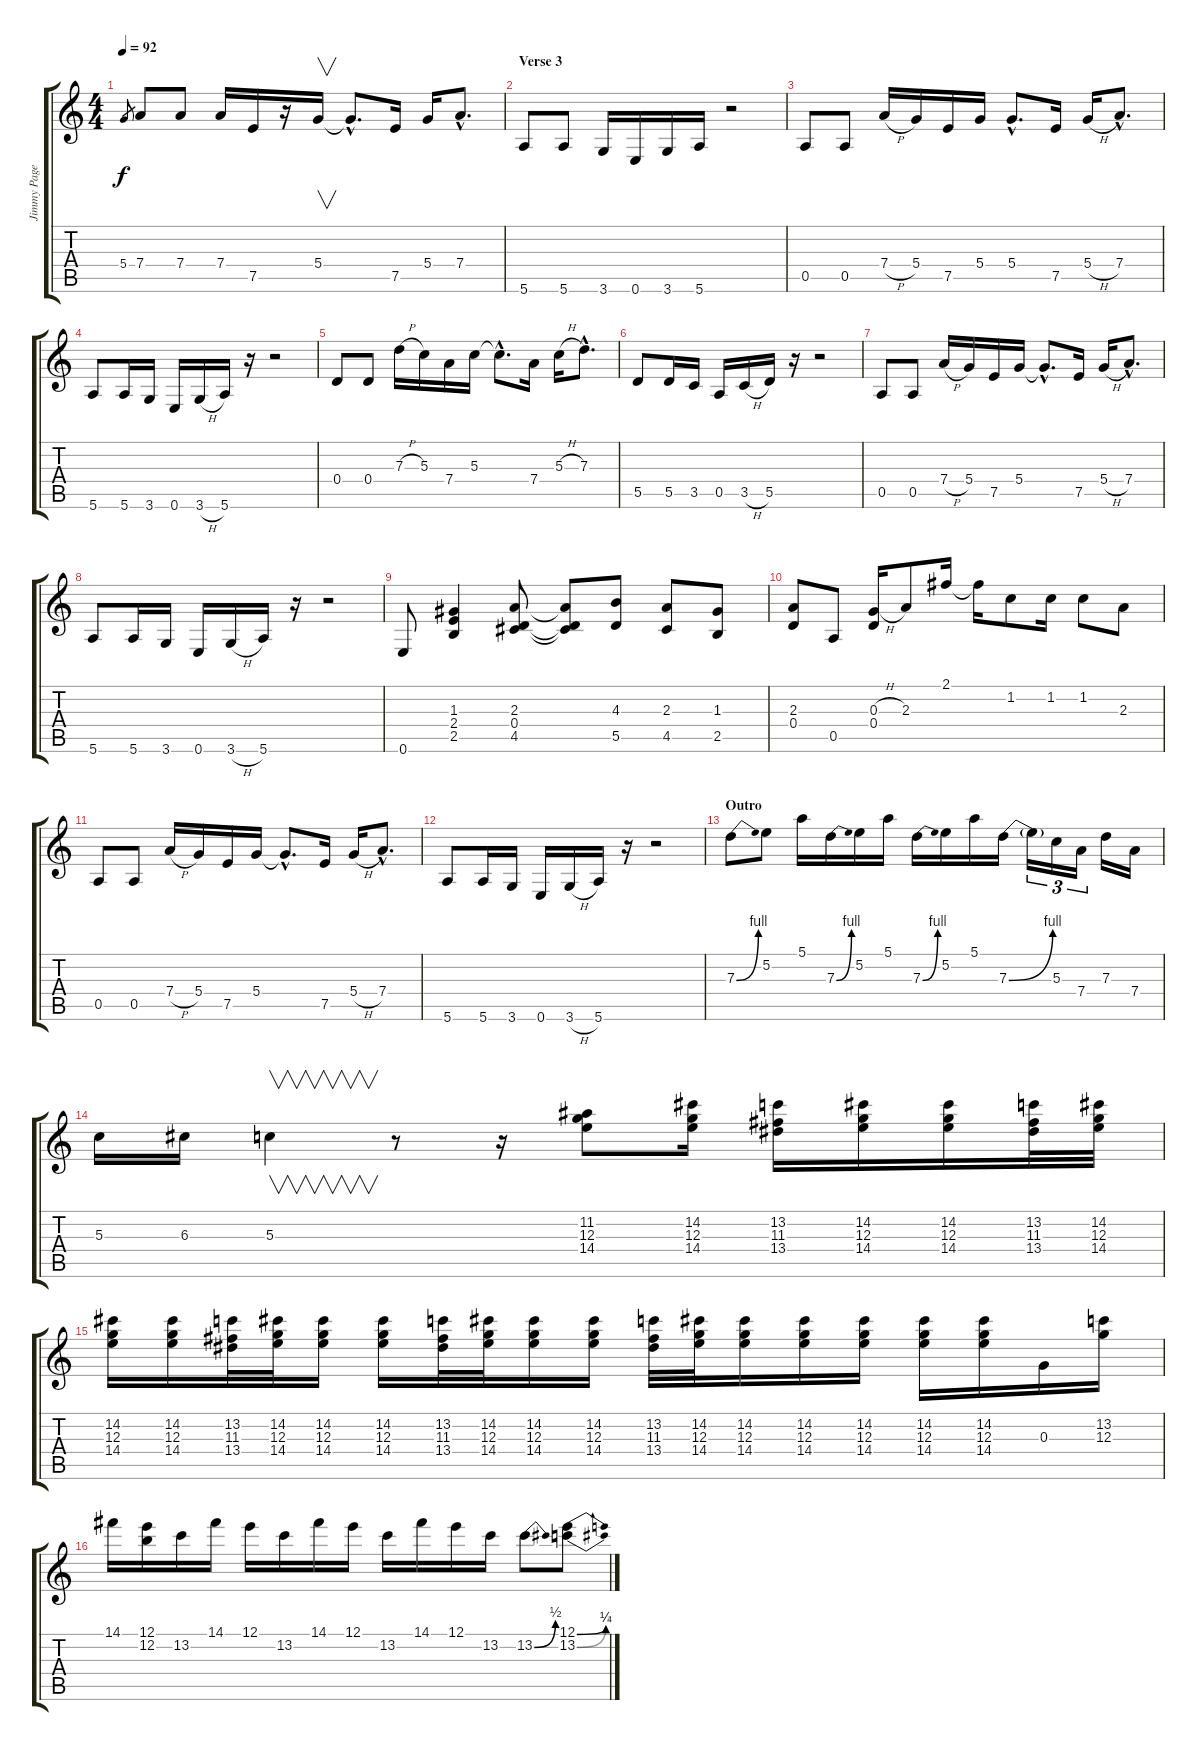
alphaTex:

\track ("Jimmy Page" "Jimmy Page") {instrument distortionguitar}
\staff {score tabs}
\tuning (E4 B3 G3 D3 A2 E2) {hide}
\ts (4 4)
\tempo 92
\clef g2
\ks c
5.4.8{gr dy f} 7.4.8 7.4.8 7.4.16 7.5.16 r.16 5.4.16{v} 5.4{hac t}.8{d} 7.5.16 5.4.16 7.4{hac}.8{d} |
\section ("" "Verse 3")
5.6.8 5.6.8 3.6.16 0.6.16 3.6.16 5.6.16 r.2 |
0.5.8 0.5.8 7.4{h}.16 5.4.16 7.5.16 5.4.16 5.4{hac}.8{d} 7.5.16 5.4{h}.16 7.4{hac}.8{d} |
5.6.8 5.6.16 3.6.16 0.6.16 3.6{h}.16 5.6.16 r.16 r.2 |
0.4.8 0.4.8 7.3{h}.16 5.3.16 7.4.16 5.3.16 5.3{hac t}.8{d} 7.4.16 5.3{h}.16 7.3{hac}.8{d} |
5.5.8 5.5.16 3.5.16 0.5.16 3.5{h}.16 5.5.16 r.16 r.2 |
0.5.8 0.5.8 7.4{h}.16 5.4.16 7.5.16 5.4.16 5.4{hac t}.8{d} 7.5.16 5.4{h}.16 7.4{hac}.8{d} |
5.6.8 5.6.16 3.6.16 0.6.16 3.6{h}.16 5.6.16 r.16 r.2 |
0.6.8 (1.3 2.4 2.5).4 (2.3 0.4 4.5).8 (2.3{t} 0.4{t} 4.5{t}).8 (4.3 5.5).8 (2.3 4.5).8 (1.3 2.5).8 |
(2.3 0.4).8 0.5.8 (0.3{h} 0.4).16 2.3.8 2.1.16 2.1{t}.16 1.2.8 1.2.16 1.2.8 2.3.8 |
0.5.8 0.5.8 7.4{h}.16 5.4.16 7.5.16 5.4.16 5.4{hac t}.8{d} 7.5.16 5.4{h}.16 7.4{hac}.8{d} |
5.6.8 5.6.16 3.6.16 0.6.16 3.6{h}.16 5.6.16 r.16 r.2 |
\section ("" "Outro")
7.3{be (bend 0 0 60 4)}.8 5.2.8 5.1.16 7.3{be (bend 0 0 60 4)}.16 5.2.16 5.1.16 7.3{be (bend 0 0 60 4)}.16 5.2.16 5.1.16 7.3{be (bend 0 0 60 4)}.16 7.3{t}.16{tu (3 2)} 5.3.16{tu (3 2)} 7.4.16{tu (3 2)} 7.3.16 7.4.16 |
5.3.16 6.3.16 5.3.4{v} r.8 r.16 (11.2 12.3 14.4).8 (14.2 12.3 14.4).16 (13.2 11.3 13.4).16 (14.2 12.3 14.4).16 (14.2 12.3 14.4).16 (13.2 11.3 13.4).32 (14.2 12.3 14.4).32 |
(14.2 12.3 14.4).16 (14.2 12.3 14.4).16 (13.2 11.3 13.4).32 (14.2 12.3 14.4).32 (14.2 12.3 14.4).16 (14.2 12.3 14.4).16 (13.2 11.3 13.4).32 (14.2 12.3 14.4).32 (14.2 12.3 14.4).16 (14.2 12.3 14.4).16 (13.2 11.3 13.4).32 (14.2 12.3 14.4).32 (14.2 12.3 14.4).16 (14.2 12.3 14.4).16 (14.2 12.3 14.4).16 (14.2 12.3 14.4).16 (14.2 12.3 14.4).16 0.3.16 (13.2 12.3).16 |
14.1.16 (12.1 12.2).16 13.2.16 14.1.16 12.1.16 13.2.16 14.1.16 12.1.16 13.2.16 14.1.16 12.1.16 13.2.16 13.2{be (bend 0 0 60 2)}.8 (12.1{be (bend 0 0 60 1)} 13.2{be (bend 0 0 60 2)}).8
